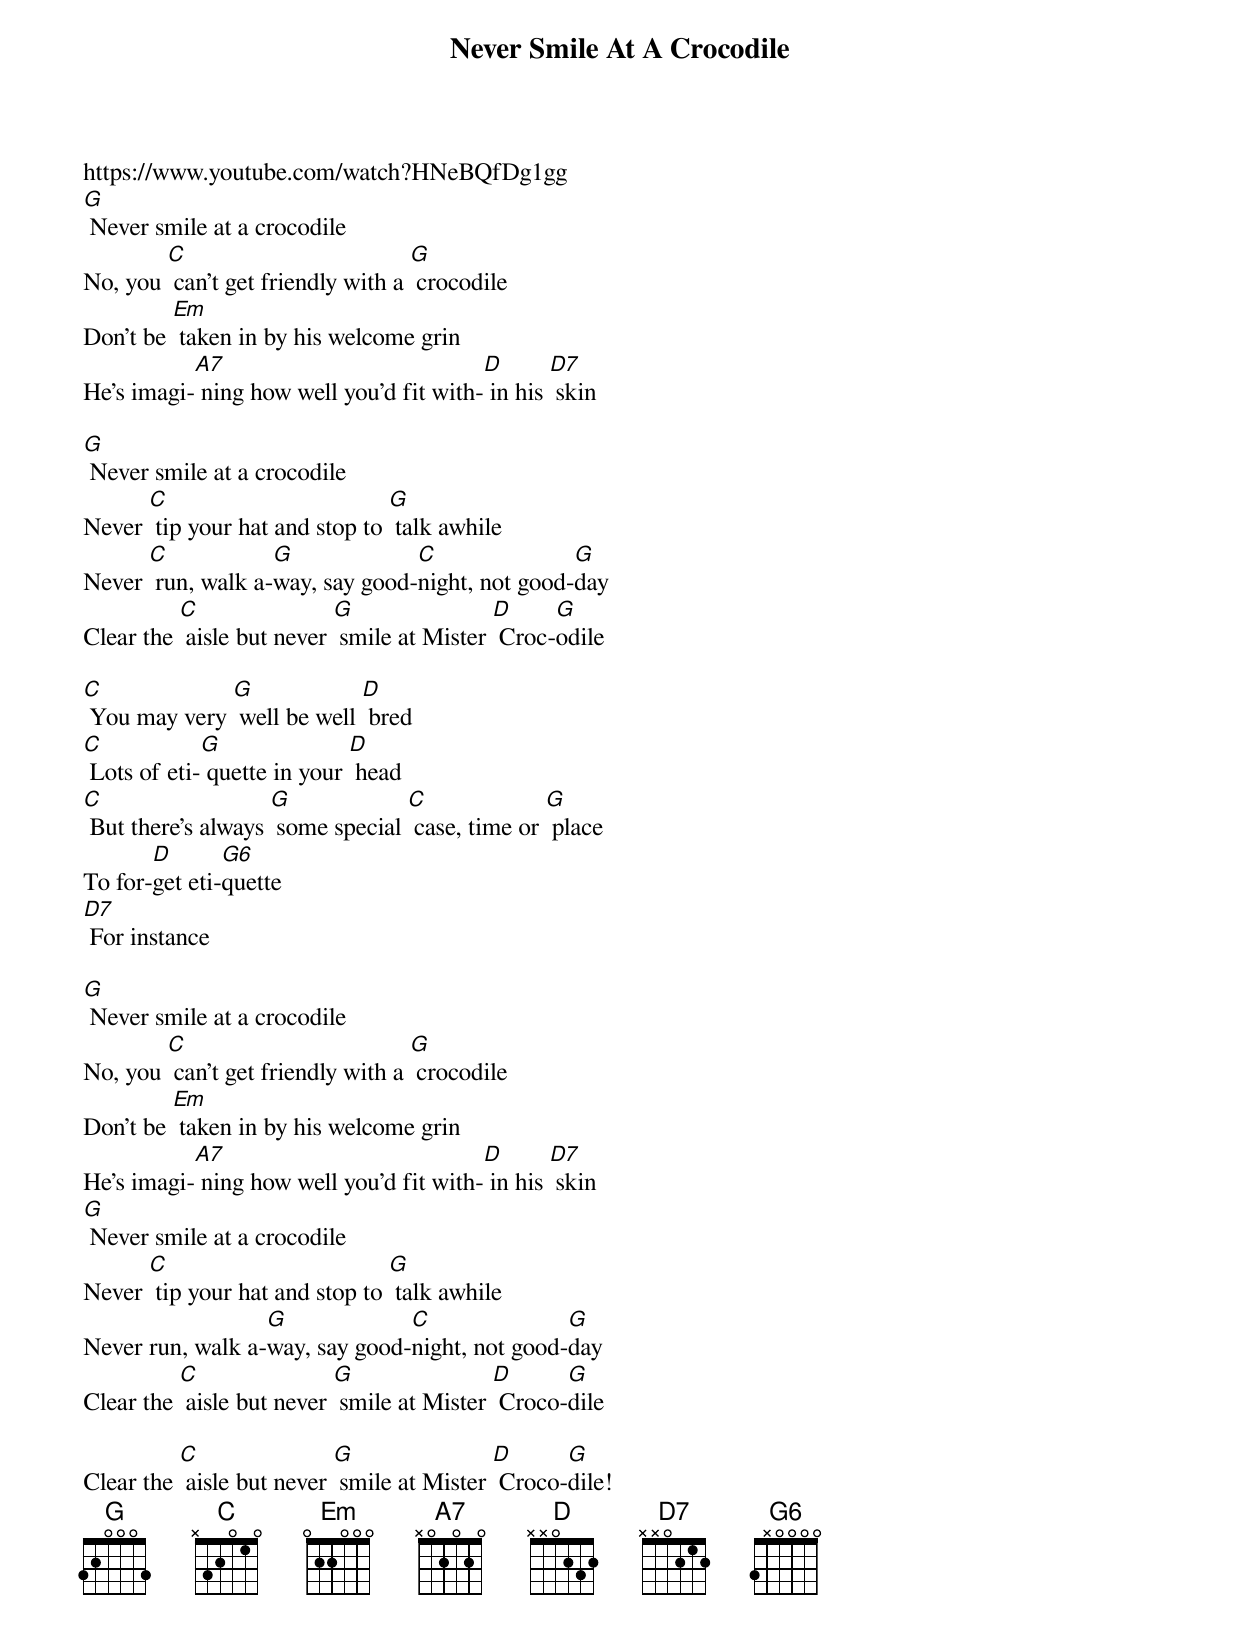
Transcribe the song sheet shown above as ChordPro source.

{title: Never Smile At A Crocodile}
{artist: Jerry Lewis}
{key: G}
https://www.youtube.com/watch?HNeBQfDg1gg
{c: }
[G] Never smile at a crocodile
No, you [C] can't get friendly with a [G] crocodile
Don't be [Em] taken in by his welcome grin
He's imagi-[A7] ning how well you'd fit with-[D] in his [D7] skin

[G] Never smile at a crocodile
Never [C] tip your hat and stop to [G] talk awhile
Never [C] run, walk a-[G]way, say good-[C]night, not good-[G]day
Clear the [C] aisle but never [G] smile at Mister [D] Croc-[G]odile

[C] You may very [G] well be well [D] bred
[C] Lots of eti-[G] quette in your [D] head
[C] But there's always [G] some special [C] case, time or [G] place
To for-[D]get eti-[G6]quette
[D7] For instance

[G] Never smile at a crocodile
No, you [C] can't get friendly with a [G] crocodile
Don't be [Em] taken in by his welcome grin
He's imagi-[A7] ning how well you'd fit with-[D] in his [D7] skin
[G] Never smile at a crocodile
Never [C] tip your hat and stop to [G] talk awhile
Never run, walk a-[G]way, say good-[C]night, not good-[G]day
Clear the [C] aisle but never [G] smile at Mister [D] Croco-[G]dile

Clear the [C] aisle but never [G] smile at Mister [D] Croco-[G]dile!
